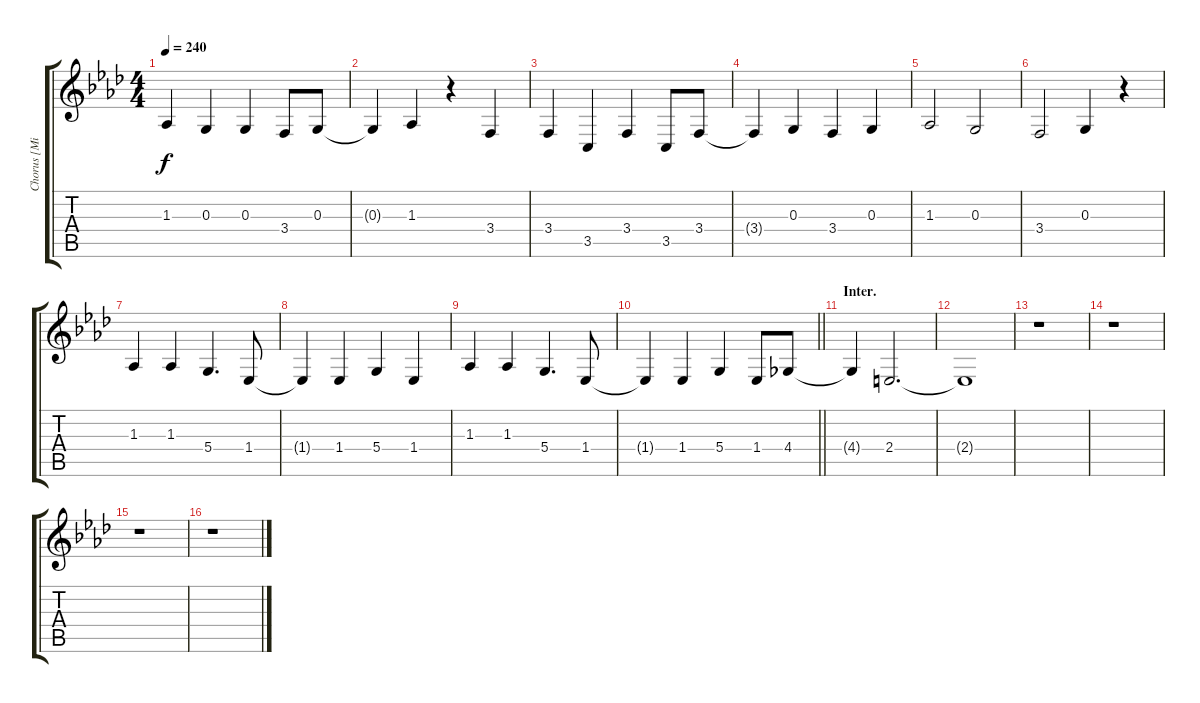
\track ("Chorus [Mio]" "Chorus [Mi") {instrument violin}
\staff {score tabs}
\tuning (E4 B3 G3 D3 A2 E2) {hide}
\ts (4 4)
\tempo 240
\clef g2
\ks ab
1.3.4{dy f} 0.3.4 0.3.4 3.4.8 0.3.8 |
0.3{t}.4 1.3.4 r.4 3.4.4 |
3.4.4 3.5.4 3.4.4 3.5.8 3.4.8 |
3.4{t}.4 0.3.4 3.4.4 0.3.4 |
1.3.2 0.3.2 |
3.4.2 0.3.4 r.4 |
1.3.4 1.3.4 5.4.4{d} 1.4.8 |
1.4{t}.4 1.4.4 5.4.4 1.4.4 |
1.3.4 1.3.4 5.4.4{d} 1.4.8 |
\barLineRight lightlight
1.4{t}.4 1.4.4 5.4.4 1.4.8 4.4.8 |
\section ("" "Inter.")
4.4{t}.4 2.4.2{d} |
2.4{t}.1 |
r.1 |
r.1 |
r.1 |
r.1
